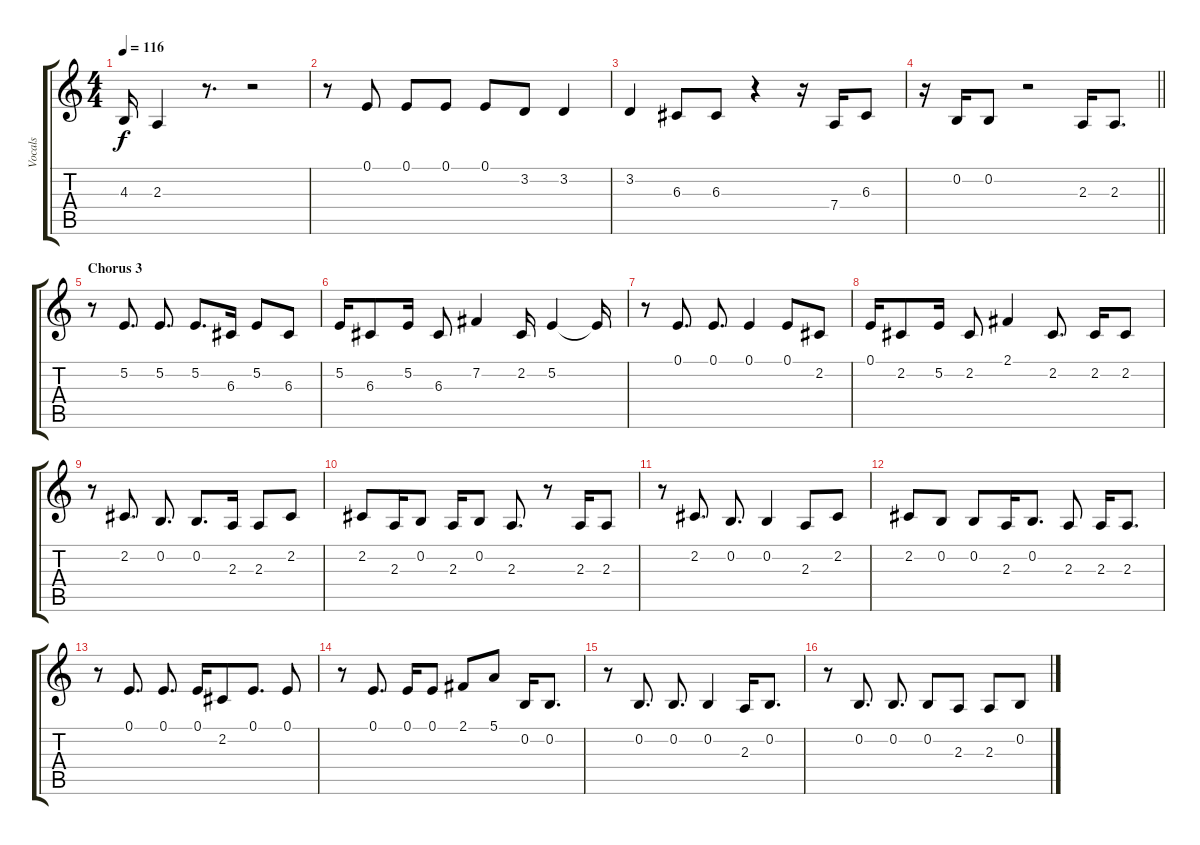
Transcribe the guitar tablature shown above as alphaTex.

\track ("Vocals" "Vocals") {instrument altosax}
\staff {score tabs}
\tuning (E4 B3 G3 D3 A2 E2) {hide}
\ts (4 4)
\tempo 116
\clef g2
\ks c
4.3.16{dy f} 2.3.4 r.8{d} r.2 |
r.8 0.1.8 0.1.8 0.1.8 0.1.8 3.2.8 3.2.4 |
3.2.4 6.3.8 6.3.8 r.4 r.16 7.4.16 6.3.8 |
\barLineRight lightlight
r.16 0.2.16 0.2.8 r.2 2.3.16 2.3.8{d} |
\section ("" "Chorus 3")
r.8 5.2.8{d} 5.2.8{d} 5.2.8{d} 6.3.16 5.2.8 6.3.8 |
5.2.16 6.3.8 5.2.16 6.3.8 7.2.4 2.2.16 5.2.4 5.2{t}.16 |
r.8 0.1.8{d} 0.1.8{d} 0.1.4 0.1.8 2.2.8 |
0.1.16 2.2.8 5.2.16 2.2.8 2.1.4 2.2.8{d} 2.2.16 2.2.8 |
r.8 2.2.8{d} 0.2.8{d} 0.2.8{d} 2.3.16 2.3.8 2.2.8 |
2.2.8 2.3.16 0.2.8 2.3.16 0.2.8 2.3.8{d} r.8 2.3.16 2.3.8 |
r.8 2.2.8{d} 0.2.8{d} 0.2.4 2.3.8 2.2.8 |
2.2.8 0.2.8 0.2.8 2.3.16 0.2.8{d} 2.3.8 2.3.16 2.3.8{d} |
r.8 0.1.8{d} 0.1.8{d} 0.1.16 2.2.8 0.1.8{d} 0.1.8 |
r.8 0.1.8{d} 0.1.16 0.1.8 2.1.8 5.1.8 0.2.16 0.2.8{d} |
r.8 0.2.8{d} 0.2.8{d} 0.2.4 2.3.16 0.2.8{d} |
r.8 0.2.8{d} 0.2.8{d} 0.2.8 2.3.8 2.3.8 0.2.8
